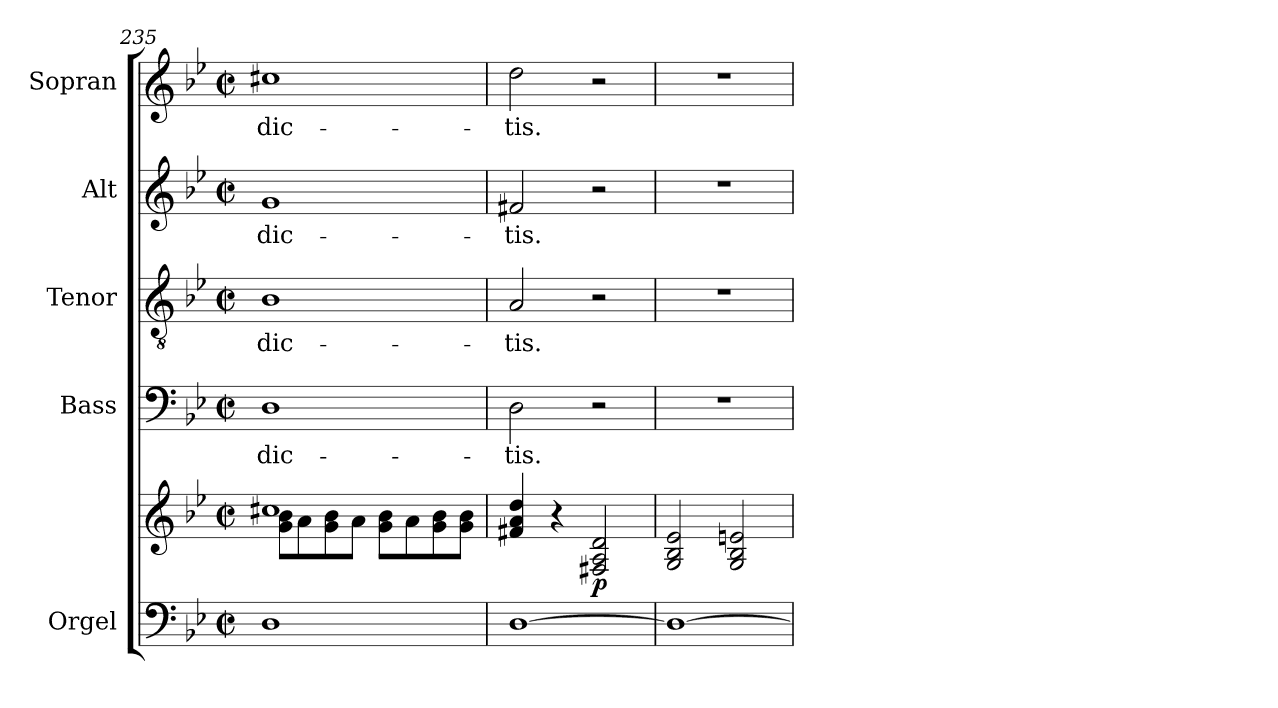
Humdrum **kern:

**kern	**kern	**dynam	**kern	**text	**kern	**text	**kern	**text	**kern	**text
*part5	*part5	*part5	*part4	*part4	*part3	*part3	*part2	*part2	*part1	*part1
*staff6	*staff5	*staff5/6	*staff4	*staff4	*staff3	*staff3	*staff2	*staff2	*staff1	*staff1
*I"Orgel	*	*	*I"Bass	*	*I"Tenor	*	*I"Alt	*	*I"Sopran	*
*I'Org.	*	*	*I'B.	*	*I'T.	*	*I'A.	*	*I'S.	*
*clefF4	*clefG2	*	*clefF4	*	*clefGv2	*	*clefG2	*	*clefG2	*
*k[b-e-]	*k[b-e-]	*	*k[b-e-]	*	*k[b-e-]	*	*k[b-e-]	*	*k[b-e-]	*
*B-:	*B-:	*	*B-:	*	*B-:	*	*B-:	*	*B-:	*
*M2/2	*M2/2	*	*M2/2	*	*M2/2	*	*M2/2	*	*M2/2	*
*met(c|)	*met(c|)	*	*met(c|)	*	*met(c|)	*	*met(c|)	*	*met(c|)	*
=235	=235	=235	=235	=235	=235	=235	=235	=235	=235	=235
*	*^	*	*	*	*	*	*	*	*	*
!	!	!	!	!	!LO:LY:b	!	!LO:LY:b	!	!LO:LY:b	!	!LO:LY:b
1D	1cc#X	8g\ 8b-\L	.	1D	-dic-	1B-	-dic-	1g	-dic-	1cc#X	-dic-
.	.	8a\	.	.	.	.	.	.	.	.	.
.	.	8g\ 8b-\	.	.	.	.	.	.	.	.	.
.	.	8a\J	.	.	.	.	.	.	.	.	.
.	.	8g\ 8b-\L	.	.	.	.	.	.	.	.	.
.	.	8a\	.	.	.	.	.	.	.	.	.
.	.	8g\ 8b-\	.	.	.	.	.	.	.	.	.
.	.	8g\ 8b-\J	.	.	.	.	.	.	.	.	.
=236	=236	=236	=236	=236	=236	=236	=236	=236	=236	=236	=236
!	!	!	!	!	!LO:LY:b	!	!LO:LY:b	!	!LO:LY:b	!	!LO:LY:b
*	*v	*v	*	*	*	*	*	*	*	*	*
[1D	4f#X/ 4a/ 4dd/	.	2D\	-tis.	2A/	-tis.	2f#X/	-tis.	2dd\	-tis.
.	4r	.	.	.	.	.	.	.	.	.
!	!	!LO:DY:b	!	!	!	!	!	!	!	!
.	2F#X/ 2A/ 2d/	p	2r	.	2r	.	2r	.	2r	.
=237	=237	=237	=237	=237	=237	=237	=237	=237	=237	=237
1D_	2G/ 2B-/ 2e-/	.	1r	.	1r	.	1r	.	1r	.
.	2G/ 2B-/ 2en/	.	.	.	.	.	.	.	.	.
=	=	=	=	=	=	=	=	=	=	=
*-	*-	*-	*-	*-	*-	*-	*-	*-	*-	*-
